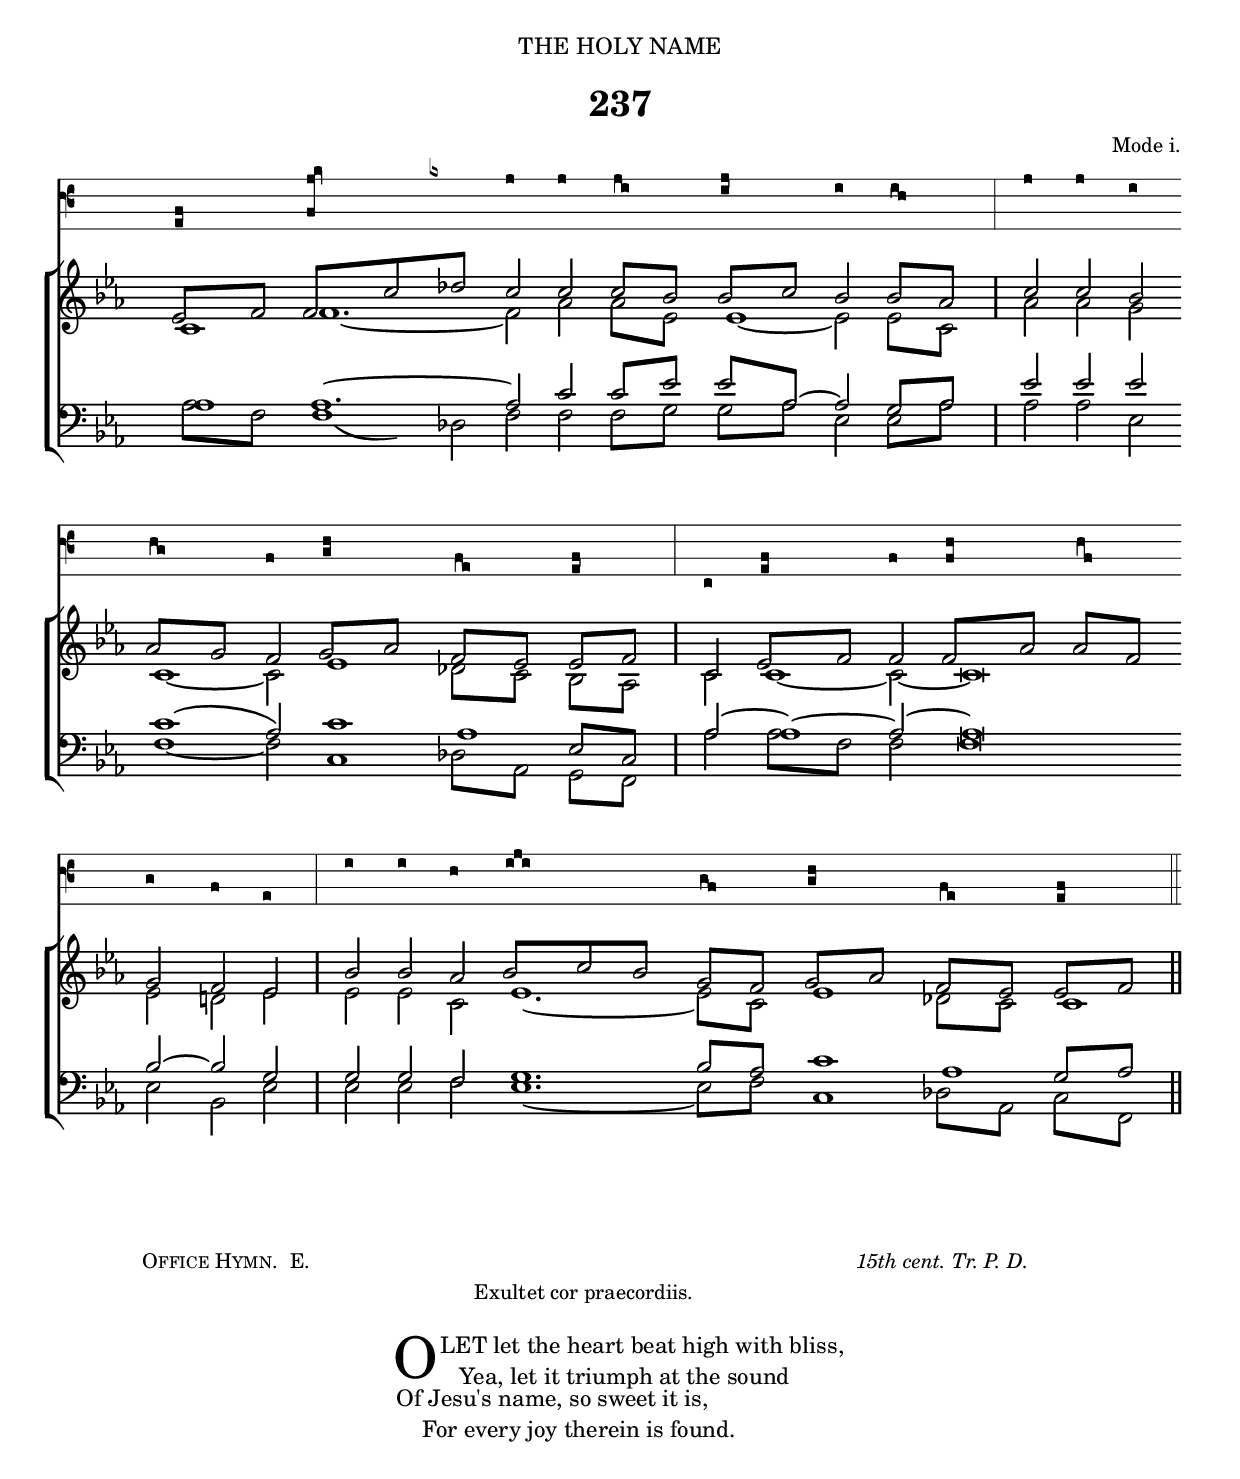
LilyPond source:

%%% 370.png
%%% Hymn 237
%%% Version 1


\version "2.10"

\include "gregorian-init.ly"

\header {
  dedication = \markup {  \center-align { "THE HOLY NAME"
	\hspace #0.1 }}	

  title = "237"
  
  arranger = \markup { \small { "Mode i." }}
  
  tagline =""
}

%%%%%%%%%%%%%%%% Macros

%% macro settings for stemless long note which is 2x duration of regular white note    
ln = {\once \override NoteHead #'duration-log = #0 
           \once \override Stem #'stencil = ##f
           \once \override NoteColumn #'force-hshift = #0.4 }

%% a second set of macro settings for stemless long notes ( 2x duration of regular white note )
%% this one uses X-offset instead of force-hshift.
%% All long notes are offset slightly to the right with respect to any beamed notes which 
%% they are aligned with.  Normally, this is done with force-hshift.  
%% However, when 2 long notes occur one atop the other (i.e. in S + A pats or in T + B parts), then applying force-hshift
%% to both does not work.  Hence one note needs to be moved with the regular force-hshift in the \ln macro above,
%% while the other is moved with X-offset with the macro \lnb
%% In general force-hshift is preferred whenever possible as slurs are adjusted automatically, while X-offset especially
%% when used with a bottom slur often results in a slur starting too far to the left and which then needs manual adjustment. 

lnb = {\once \override NoteHead #'duration-log = #0 
           \once \override Stem #'stencil = ##f
           \once \override NoteHead #'X-offset = #0.8 }

%% macro settings for stemless long note which is 2x duration of regular white note  
%% This one moves the notehead a lot more to avoid note collision

lnc = {\once \override NoteHead #'duration-log = #0 
           \once \override Stem #'stencil = ##f
           \once \override NoteColumn #'force-hshift = #1.6 }

%% settings to generate the double longnotes (breves)

brevenote = { \once \override NoteHead #'duration-log = #-1  
                \once \override NoteColumn #'force-hshift = #0.8 }

%%% same as \brevenote but modified for the same reason as \lnb is modified for \ln		
		
brevenoteb = { \once \override NoteHead #'duration-log = #-1  
                \once \override NoteHead #'X-offset = #1.6 }		
	   		
%%% moves plainsong accidentals leftwards so that they show up more clearly
moveacci = \once \override Accidental #'extra-offset = #'(-1.2 . 0 )

%%% raise or lower ties a little to clear of other notes.

tieraise = \once \override Tie #'extra-offset = #'(0.0 . 1.0) 

tieraiseless = \once \override Tie #'extra-offset = #'(0.0 . 0.5 ) 

tielower = \once \override Tie #'extra-offset = #'(0.0 . -0.6) 

%%%%%%%%%%%%% End of Macro Definitions		
		
%%% plainsong voice

plainsong = \context VaticanaVoice  {  \relative c { 
	\clef "vaticana-fa2"
	\set fontSize = #3
        \key c \major 
  \[ c8 \pes d \] \[ d \pes a' \moveacci \virga bes \] a a \[ a \flexa g \] \[ g \pes a \] g \[ g \flexa f \] \bar "|" a a g \bar "" \break

  \[ f \flexa e \] d \[ e \pes f \] \[ d \flexa c \] \[ c \pes d \] \bar "|" a \[ c \pes d \] d \[ d \pes f \] \[ f \flexa d \] \bar "" \break

  e d c \bar "|" g' g f \[ g a g \] \[ e \flexa d \] \[ e \pes f \] \[ d \flexa c \] \[ c \pes d \] \bar "||"
}}
  
%%% SATB voices

global = {
  \key ees \major 
  \set Staff.midiInstrument = "church organ"
}


soprano = \relative c' {
	\autoBeamOff
  ees8[ f] f[ c' des] c c c[ bes] bes[  c] bes bes[ aes] \bar "|" c c bes \bar "" \break

  aes[ g] f g[ aes] f[ ees] ees[ f] \bar "|" c ees[ f] f f[ aes] aes[ f] \bar "" \break

  g f ees \bar "|" bes' bes aes bes[ c bes] g[ f] g[aes] f[ ees] ees[ f] \bar "||"
}

alto = \relative c' {
	\autoBeamOff	
  \ln c4 \tielower \ln f4. ~ f8 aes aes[ ees] \ln ees4 ~ ees8 ees[ c] \bar "|" aes' aes g \bar "" \break

  \ln c,4 ~ c8 \ln ees4 des8[ c] bes[ aes] \bar "|" c \ln c4 ~ c8 ~ \brevenote c\breve *1/4 \bar "" \break

  ees8 d! ees \bar "|" ees ees c \tielower \ln ees4. ~ ees8[ c] \ln ees4 des8[ c] \ln c4 \bar "||"
}


tenor = \relative c { \clef bass
	\autoBeamOff
  \lnc aes'4 \tieraise \ln aes4. ~ aes8 c c8[ ees] ees[ aes, ~ ] aes g[ aes] \bar "|" ees' ees ees \bar "" \break 

  \ln c4( aes8) \ln c4 \ln aes4 ees8[ c] \bar "|" \tieraise aes' ~ \tieraiseless \lnc aes4 ~ \tieraise aes8 ~ \brevenote aes\breve *1/4 \bar "" \break

  bes8 ~ bes g \bar "|" g g f \ln g4. bes8[ aes] \ln c4 \ln aes4 g8[ aes] \bar "||"
}


bass = \relative c { \clef bass
	\autoBeamOff
  aes'8[ f] \once\override Slur  #'control-points = #'((3.0 . 0.0 ) (4 . -0.8 ) (5.5 . -1.7 ) (9.0 . -1.2 )) \lnb f4 ( des8) f f f[ g] g[ aes] ees ees[ aes] \bar "|" aes aes ees \bar "" \break

  \lnb f4 ~ f8 \lnb c4 des!8[ aes] g[ f] \bar "|" aes' aes[ f] f \brevenoteb f\breve *1/4 \bar "" \break

  ees8 bes ees \bar "|" ees ees f \tielower \lnb ees4. ~ ees8[ f] \lnb c4 des!8[ aes] c[ f,] \bar "||"
}


#(ly:set-option 'point-and-click #f)

\book {

\paper {
 #(set-paper-size "a4")
%% annotate-spacing = ##t
 print-page-number = ##f
 ragged-last-bottom = ##t
 ragged-bottom = ##t
}

\score {	
  <<
  \new VaticanaStaff {\plainsong }
  \new ChoirStaff <<
   \new Staff = "upper" <<
      \context Voice = sopranos {\voiceOne \global \soprano }
      \context Voice = altos {\voiceTwo \global \alto }
                      >> 
   \new Staff = "lower" <<
      \context Voice = tenors {\voiceOne \global \tenor }
      \context Voice = bass {\voiceTwo \global \bass }
	             >> 
		 >>  
  >>

\layout {
	
  ragged-right = ##f
  ragged-last = ##f
  \context { \Score timing = ##f }
  \context { \Score \override TimeSignature #'transparent = ##t }
  \context { \Score \remove "Mark_engraver" }
  \context { \Staff \consists "Mark_engraver" }
  
  % *** Needed to produce beamed minims - which are quavers in disguise
  \context { \Staff \override NoteHead #'duration-log = #1 }
  \context { \Staff \override Stem #'flag-style = #'no-flag }
  
  \context { \VaticanaStaff
           % *** Increases distance between lines of staff  
           \override StaffSymbol #'staff-space = #1.6            
           % *** Changes staff to black instead of default red
           \revert StaffSymbol #'color
           % *** Makes clef bigger       
           \override Clef #'font-size = #3
           % *** Would make ledger lines black, if there were any
           \revert LedgerLineSpanner #'color
           % *** Makes terminal barline visible 
           \override BarLine #'transparent = ##f 
  	   % *** Remove custos
	   \remove Custos_engraver
	   % needed for certain tweaks
	   \consists "Mark_engraver"
           }
     }
} %%% score bracket 

%%% A separate score block to generate the midi minus the plainsong voice
%%% Since minims are quavers in disguise, tempo has to be set accordingly, tempo set to 2=80

\score {	
  \new ChoirStaff <<
   \new Staff = "upper" <<
      \context Voice = sopranos {\voiceOne \global \soprano }
      \context Voice = altos {\voiceTwo \global \alto }
                      >> 
   \new Staff = "lower" <<
      \context Voice = tenors {\voiceOne \global \tenor }
      \context Voice = bass {\voiceTwo \global \bass }
	             >> 
		 >>  

\midi { 
  \context { \Score tempoWholesPerMinute = #(ly:make-moment 80 8) }
       } 
}

\markup "                   "  %%% force blank space before start of lyrics
\markup "                   "
\markup "                   "
\markup "                   "

%%% Lyric titles and attributions

\markup { \hspace #8 \small {  \column { \line {\smallCaps  "Office Hymn."   " E." \hspace #52 \italic "15th cent. Tr. P. D." }   
					 \line { \hspace #32 "Exultet cor praecordiis." }
                                         \line { "                    "}
}}}


%%% Lyrics

\markup { \hspace #30 %%add space as necc. to center the column
          \column { %% super column of everything
	              \column { %%verse 1 is a column of 2 lines  
	                  \line { \hspace #2.2 \column { \lower #2.4 \fontsize #8 "O" }   %%Drop Cap goes here
				  \hspace #-1.0    %% adjust this if other letters are too far from Drop Cap
				  \column  { \raise #0.0 " LET let the heart beat high with bliss,"
			                                 "    Yea, let it triumph at the sound" } }     
	                  \line {  \hspace #2.5  %%adjust hspace until this line left edge is flush with Drop Cap
				   \lower  #1.56  %%adjust this until the line spacing looks right
				   \column {   
					   "Of Jesu's name, so sweet it is,"
					   "    For every joy therein is found."
			  		}} 
			         } %%% finish verse 1

	  } %%% end super column
}

%%fake score block to occupy space and force a pagebreak.  Can't think of a better way of doing this.
\score{
	{s4 }
\header { breakbefore = ##f piece = ##f opus = ##f tagline = ##f }
\layout{	
	\context { \Staff
		\remove Time_signature_engraver
		\remove Key_engraver
		\remove Clef_engraver
		\remove Staff_symbol_engraver
}}}

%%% Second page
%%% Continuation of lyrics

\markup { \hspace #30 %%add space as necc. to center the column
          \column { %% super column of everything				 	 
		        \hspace #1  % adds vertical spacing between verses  
			   \line { "2  "
			   \column {	     
				   "The name that comforteth in woe,"
				   "    The name of Jesus healing sin,"
				   "The name that curbs the powers below"
				   "    And drives away the death within:"
				   "                " %%% adds vertical spacing between verses
			}}
			 \line { "3  "
			\column {	 
				"The name that soundeth ever sweet"
				"    In speech or verse or holy song,"
				"And bids us run with willing feet,"
				"    Consoled, and comforted, and strong."
				   "                " %%% adds vertical spacing between verses
			 }}	   
			\line { "4  "
			\column {	     
				"Then let the name of Jesus ring"
				"    With lofty praise in every place;"
				"Let heart and voice together sing—"
				"    That na    me shall every ill efface."
				   "                " %%% adds vertical spacing between verses
			}}
			\line { "5  "
			\column {	     
				"Ah! Jesu, health of sinful men,"
				"    Give ear unto our loving prayer;"
				"Guide thou our wandering feet again,"
				"    And hold our doings in thy care."
				   "                " %%% adds vertical spacing between verses
			}}
			\line { "6  "
			\column {	     
				"Lord, may thy name supply our needs,"
				"    And keep us all from danger free,"
				"And make us perfect in good deeds,"
				"    That we may lose our sins by thee."
				   "                " %%% adds vertical spacing between verses
			}}	
			\line { "7  "
			\column {	     
				"To thee, O Christ, all glory be"
				"    Who shinest with this holy name;"
				"We worship thy divinity,"
				"    Jesu, thou Lord of gentle fame."
				"                " %%% adds vertical spacing between verses
			}}
			\line { "8. "
			   \column {	     
				   "O Jesu, of a Virgin born,"
				   "    Immortal honour be to thee;"
				   "Praise to the Father infinite,"
				   "    And Holy Ghost eternally."
			}}
	  } %%% end supercolumn
} %%% end markup	  


%%% Amen score block

\score {  	
  <<
    <<
  \new VaticanaStaff <<
  \context VaticanaVoice = "plainsongamen"  {  \relative c { 	  
	\set Score.timing = ##f
	\override Staff.Clef #'#'font-size = #3
	\clef "vaticana-fa2"
	\set fontSize = #3
	\override Staff.StaffSymbol #'staff-space = #1.6
	 
        \[ d8 \pes e8 \]   \[
	    \override NoteHead #'extra-offset = #'(0.0 . -0.1 ) d8 
            \override NoteHead #'extra-offset = #'(-0.38 . 0.0 ) \flexa  c8 \pes 
            \override NoteHead #'extra-offset = #'(0.02 . 0.05) d8 \] }} 
                    >> 
 \new Lyrics = "lyrics" { s1 }
 \new ChoirStaff
   <<
   \context Staff = upper \with {  fontSize = #-3  \override StaffSymbol #'staff-space = #(magstep -2) } 
                              << 
	\context Voice = "sopranos" { \relative c' { 
	                                              \clef treble \global
	                                              \voiceOne f8[ g] f8[ ees8 f8] \bar "||" }}
	\context Voice = "altos"    { \relative c' { 
	                                              \global
	                                              \voiceTwo  c8[ ees] des \ln c4 \bar "||" }}
	                      >>
	\context Staff = lower \with { fontSize = #-3  \override StaffSymbol #'staff-space = #(magstep -2) } 
	                      <<
	\context Voice = "tenors" { \relative c { 
		                                  \clef bass  \global
	                                          \voiceThree  aes'8[ c] \ln aes4 aes8  \bar "||" }}
	\context Voice = "basses" { \relative c { 
	                                          \clef bass  \global
						  \voiceFour f8[ c8] des!8[ aes8 f8] \bar "||" }}
			        >> 
   >>
  \context Lyrics = "lyrics" \lyricsto "sopranos" { \override LyricText #'font-size = #-1  "  A   " -- _ "   men." }
  >>
>>

\header { breakbefore = ##f piece = " " opus = " " }

\layout {
     indent = 13\cm
     raggedright = ##t
     packed = ##f
     \context { \Score \override TimeSignature #'transparent = ##t }
     \context { \Score \override SeparationItem #'padding = #2 }
     \context { \Staff \override VerticalAxisGroup #'minimum-Y-extent = #'( -5 . 4) }
     \context { \Score \remove "Bar_number_engraver"
		timing = ##f 
              }
     \context { \Staff \override NoteHead #'duration-log = #1 }
     \context { \Staff \override Stem #'flag-style = #'no-flag }
     \context { \VaticanaStaff %%customize vaticana staff context 
	          \revert StaffSymbol #'color
		  \revert LedgerLineSpanner #'color
		  \override BarLine #'transparent = ##f 
		  \remove Custos_engraver
 	} 
} 

}

%%% Separate score block for Amen midi minus plainsong voice
%%% Since the minims are quavers in disguise, the tempo has to be adjusted accordingly. A tempo of 2=80 is set.

\score {  	
 \new ChoirStaff
   <<
   \context Staff = upper \with {  fontSize = #-3  \override StaffSymbol #'staff-space = #(magstep -2) } 
                              << 
	\context Voice = "sopranos" { \relative c' { 
	                                              \clef treble \global
	                                              \voiceOne f8[ g] f8[ ees8 f8] \bar "||" }}
	\context Voice = "altos"    { \relative c' { 
	                                              \global
	                                              \voiceTwo  c8[ ees] des \ln c4 \bar "||" }}
	                      >>
	\context Staff = lower \with { fontSize = #-3  \override StaffSymbol #'staff-space = #(magstep -2) } 
	                      <<
	\context Voice = "tenors" { \relative c { 
		                                  \clef bass  \global
	                                          \voiceThree  aes'8[ c] \ln aes4 aes8 \bar "||" }}
	\context Voice = "basses" { \relative c { 
	                                          \clef bass  \global
						  \voiceFour f8[ c8] des!8[ aes8 f8] \bar "||" }}
			        >> 
   >>
   
\midi {  
   \context { \Score tempoWholesPerMinute = #(ly:make-moment 80 8) } }
      }
   	

} %% book bracket

